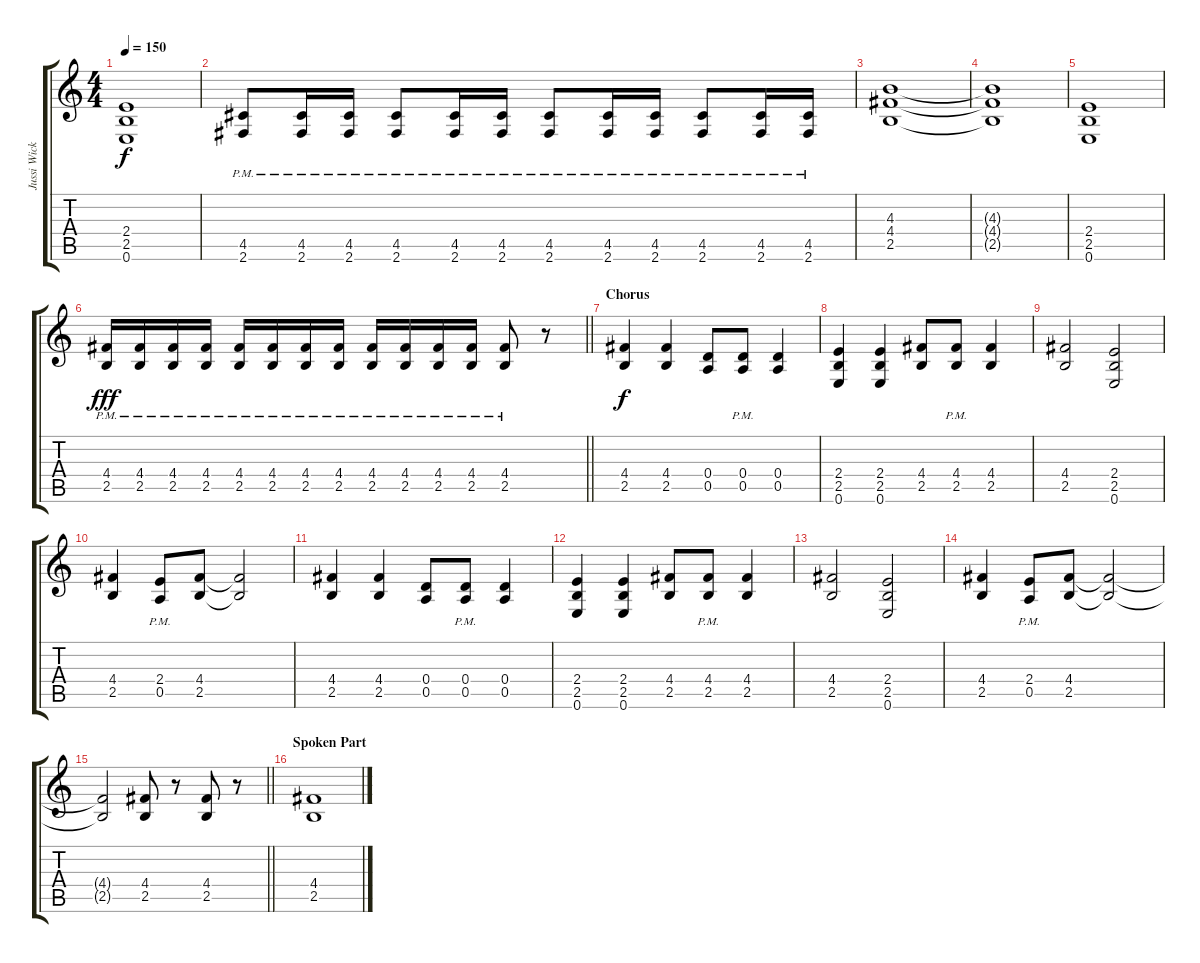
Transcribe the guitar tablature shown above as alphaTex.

\track ("Jussi Wickström" "Jussi Wick") {instrument distortionguitar}
\staff {score tabs}
\tuning (E4 B3 G3 D3 A2 E2) {hide}
\ts (4 4)
\tempo 150
\clef g2
\ks c
(2.4 2.5 0.6).1{dy f} |
(4.5{pm} 2.6{pm}).8 (4.5{pm} 2.6{pm}).16 (4.5{pm} 2.6{pm}).16 (4.5{pm} 2.6{pm}).8 (4.5{pm} 2.6{pm}).16 (4.5{pm} 2.6{pm}).16 (4.5{pm} 2.6{pm}).8 (4.5{pm} 2.6{pm}).16 (4.5{pm} 2.6{pm}).16 (4.5{pm} 2.6{pm}).8 (4.5{pm} 2.6{pm}).16 (4.5{pm} 2.6{pm}).16 |
(4.3 4.4 2.5).1 |
(4.3{t} 4.4{t} 2.5{t}).1 |
(2.4 2.5 0.6).1 |
\barLineRight lightlight
(4.4{pm} 2.5{pm}).16{dy fff} (4.4{pm} 2.5{pm}).16 (4.4{pm} 2.5{pm}).16 (4.4{pm} 2.5{pm}).16 (4.4{pm} 2.5{pm}).16 (4.4{pm} 2.5{pm}).16 (4.4{pm} 2.5{pm}).16 (4.4{pm} 2.5{pm}).16 (4.4{pm} 2.5{pm}).16 (4.4{pm} 2.5{pm}).16 (4.4{pm} 2.5{pm}).16 (4.4{pm} 2.5{pm}).16 (4.4{pm} 2.5{pm}).8 r.8 |
\section ("" "Chorus")
(4.4 2.5).4{dy f} (4.4 2.5).4 (0.4 0.5).8 (0.4{pm} 0.5{pm}).8 (0.4 0.5).4 |
(2.4 2.5 0.6).4 (2.4 2.5 0.6).4 (4.4 2.5).8 (4.4{pm} 2.5{pm}).8 (4.4 2.5).4 |
(4.4 2.5).2 (2.4 2.5 0.6).2 |
(4.4 2.5).4 (2.4{pm} 0.5{pm}).8 (4.4 2.5).8 (4.4{t} 2.5{t}).2 |
(4.4 2.5).4 (4.4 2.5).4 (0.4 0.5).8 (0.4{pm} 0.5{pm}).8 (0.4 0.5).4 |
(2.4 2.5 0.6).4 (2.4 2.5 0.6).4 (4.4 2.5).8 (4.4{pm} 2.5{pm}).8 (4.4 2.5).4 |
(4.4 2.5).2 (2.4 2.5 0.6).2 |
(4.4 2.5).4 (2.4{pm} 0.5{pm}).8 (4.4 2.5).8 (4.4{t} 2.5{t}).2 |
\barLineRight lightlight
(4.4{t} 2.5{t}).2 (4.4 2.5).8 r.8 (4.4 2.5).8 r.8 |
\section ("" "Spoken Part")
(4.4 2.5).1
